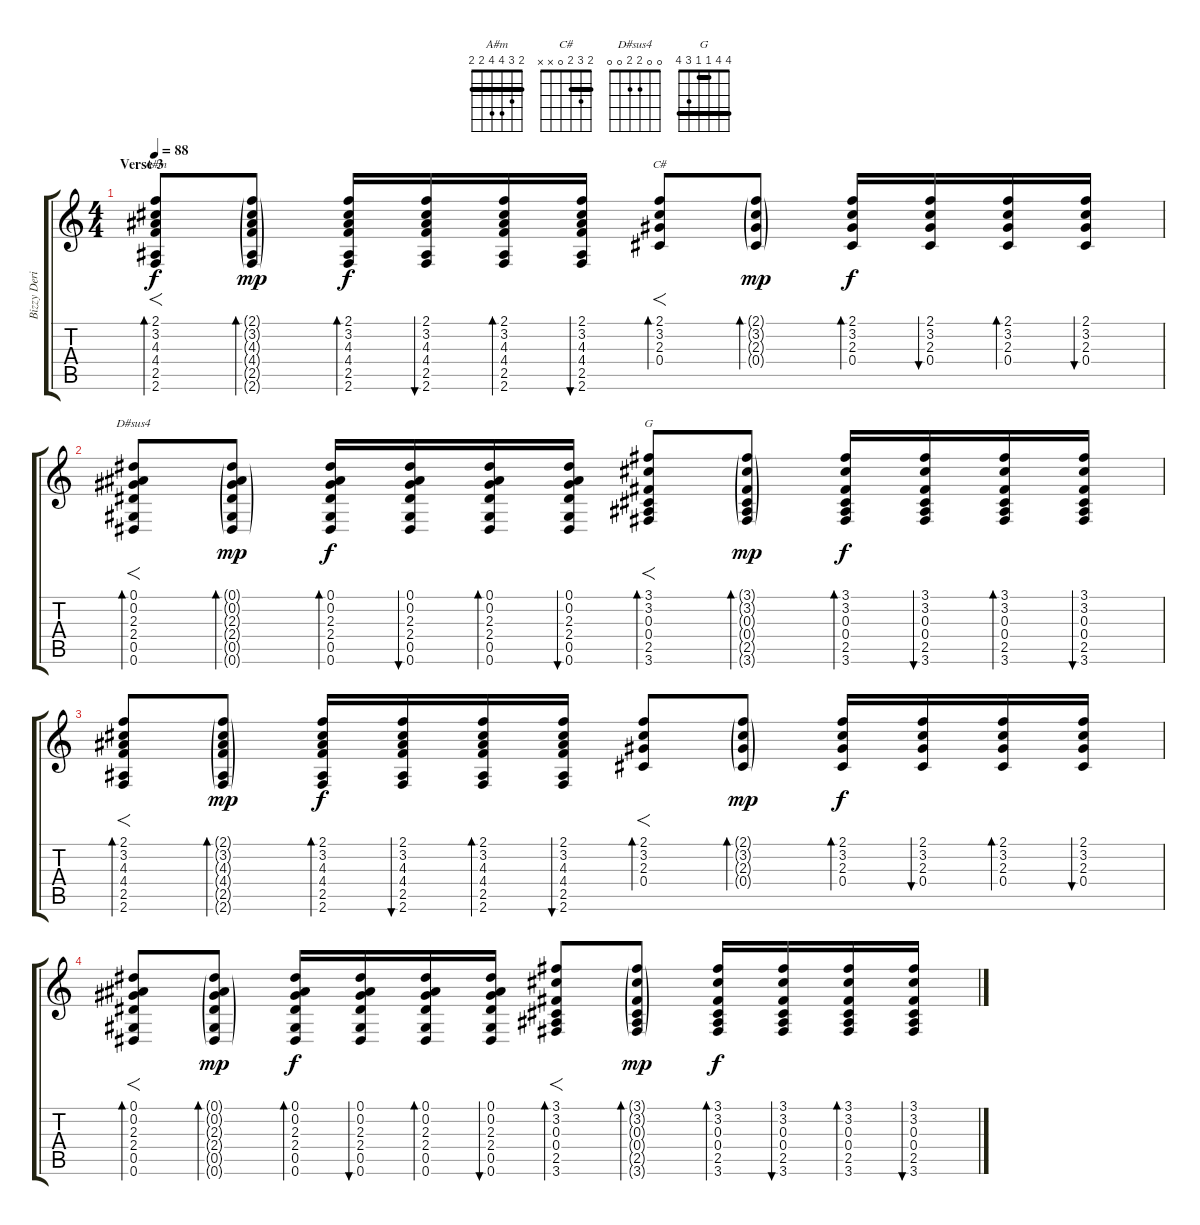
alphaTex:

\track ("Bizzy Derick" "Bizzy Deri") {instrument acousticguitarsteel}
\staff {score tabs}
\tuning (Eb4 Bb3 Gb3 Db3 Ab2 Eb2) {hide}
\chord ("A#m" 2 3 4 4 2 2) {barre 2}
\chord ("C#" 2 3 2 0 x x) {barre 2}
\chord ("D#sus4" 0 0 2 2 0 0)
\chord ("G" 4 4 1 1 3 4) {barre (1 4)}
\ts (4 4)
\section ("" "Verse 3")
\tempo 88
\clef g2
\ks c
(2.1 3.2 4.3 4.4 2.5 2.6).8{f bd 60 ch "A#m" dy f volume 15 instrument acousticguitarsteel} (2.1{g} 3.2{g} 4.3{g} 4.4{g} 2.5{g} 2.6{g}).8{bd 60 dy mp} (2.1 3.2 4.3 4.4 2.5 2.6).16{bd 60 dy f} (2.1 3.2 4.3 4.4 2.5 2.6).16{bu 60} (2.1 3.2 4.3 4.4 2.5 2.6).16{bd 60} (2.1 3.2 4.3 4.4 2.5 2.6).16{bu 60} (2.1 3.2 2.3 0.4).8{f bd 60 ch "C#"} (2.1{g} 3.2{g} 2.3{g} 0.4{g}).8{bd 60 dy mp} (2.1 3.2 2.3 0.4).16{bd 60 dy f} (2.1 3.2 2.3 0.4).16{bu 60} (2.1 3.2 2.3 0.4).16{bd 60} (2.1 3.2 2.3 0.4).16{bu 60} |
(0.1 0.2 2.3 2.4 0.5 0.6).8{f bd 60 ch "D#sus4"} (0.1{g} 0.2{g} 2.3{g} 2.4{g} 0.5{g} 0.6{g}).8{bd 60 dy mp} (0.1 0.2 2.3 2.4 0.5 0.6).16{bd 60 dy f} (0.1 0.2 2.3 2.4 0.5 0.6).16{bu 60} (0.1 0.2 2.3 2.4 0.5 0.6).16{bd 60} (0.1 0.2 2.3 2.4 0.5 0.6).16{bu 60} (3.1 3.2 0.3 0.4 2.5 3.6).8{f bd 60 ch "G"} (3.1{g} 3.2{g} 0.3{g} 0.4{g} 2.5{g} 3.6{g}).8{bd 60 dy mp} (3.1 3.2 0.3 0.4 2.5 3.6).16{bd 60 dy f} (3.1 3.2 0.3 0.4 2.5 3.6).16{bu 60} (3.1 3.2 0.3 0.4 2.5 3.6).16{bd 60} (3.1 3.2 0.3 0.4 2.5 3.6).16{bu 60} |
(2.1 3.2 4.3 4.4 2.5 2.6).8{f bd 60} (2.1{g} 3.2{g} 4.3{g} 4.4{g} 2.5{g} 2.6{g}).8{bd 60 dy mp} (2.1 3.2 4.3 4.4 2.5 2.6).16{bd 60 dy f} (2.1 3.2 4.3 4.4 2.5 2.6).16{bu 60} (2.1 3.2 4.3 4.4 2.5 2.6).16{bd 60} (2.1 3.2 4.3 4.4 2.5 2.6).16{bu 60} (2.1 3.2 2.3 0.4).8{f bd 60} (2.1{g} 3.2{g} 2.3{g} 0.4{g}).8{bd 60 dy mp} (2.1 3.2 2.3 0.4).16{bd 60 dy f} (2.1 3.2 2.3 0.4).16{bu 60} (2.1 3.2 2.3 0.4).16{bd 60} (2.1 3.2 2.3 0.4).16{bu 60} |
(0.1 0.2 2.3 2.4 0.5 0.6).8{f bd 60} (0.1{g} 0.2{g} 2.3{g} 2.4{g} 0.5{g} 0.6{g}).8{bd 60 dy mp} (0.1 0.2 2.3 2.4 0.5 0.6).16{bd 60 dy f} (0.1 0.2 2.3 2.4 0.5 0.6).16{bu 60} (0.1 0.2 2.3 2.4 0.5 0.6).16{bd 60} (0.1 0.2 2.3 2.4 0.5 0.6).16{bu 60} (3.1 3.2 0.3 0.4 2.5 3.6).8{f bd 60} (3.1{g} 3.2{g} 0.3{g} 0.4{g} 2.5{g} 3.6{g}).8{bd 60 dy mp} (3.1 3.2 0.3 0.4 2.5 3.6).16{bd 60 dy f} (3.1 3.2 0.3 0.4 2.5 3.6).16{bu 60} (3.1 3.2 0.3 0.4 2.5 3.6).16{bd 60} (3.1 3.2 0.3 0.4 2.5 3.6).16{bu 60}
